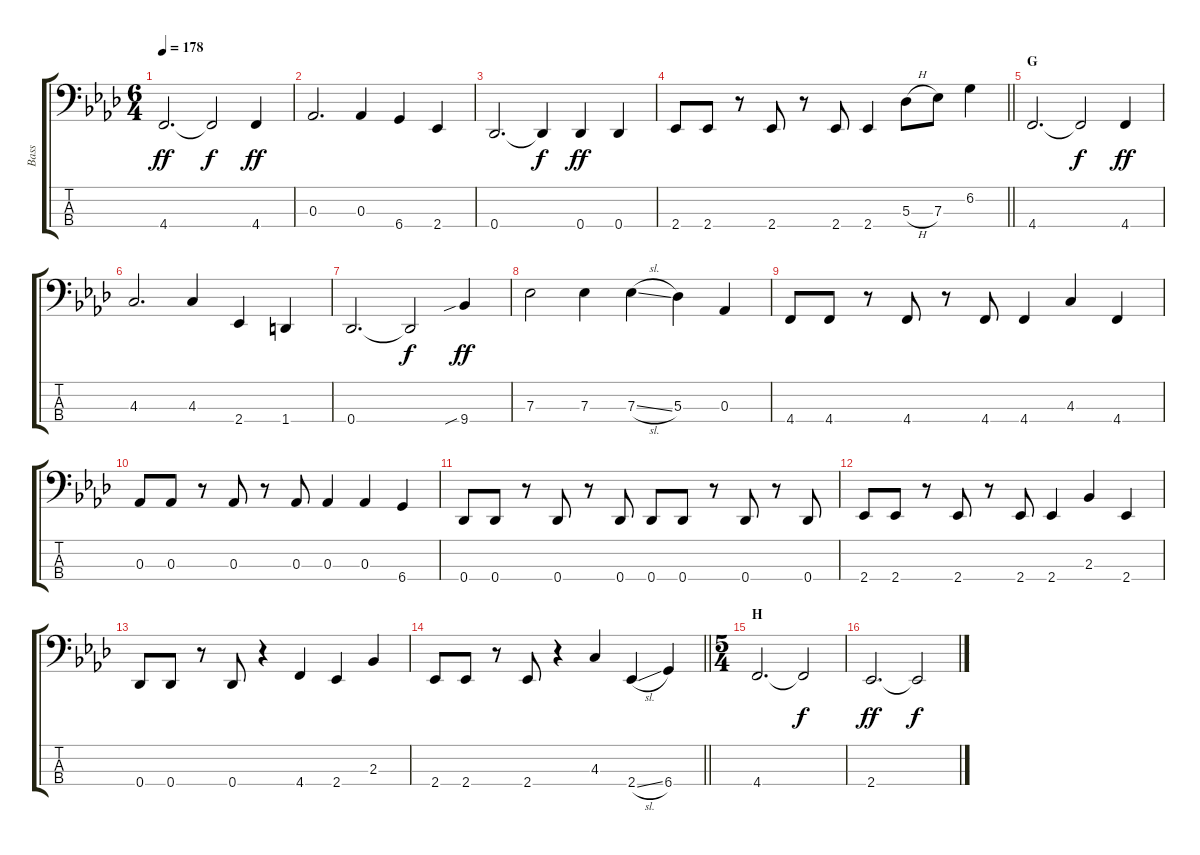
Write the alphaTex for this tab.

\track ("Bass" "Bass") {instrument electricbasspick}
\staff {score tabs}
\tuning (Gb2 Db2 Ab1 Db1) {hide}
\ts (6 4)
\tempo 178
\clef f4
\ks ab
4.4.2{d dy ff} 4.4{t}.2{dy f} 4.4.4{dy ff} |
0.3.2{d} 0.3.4 6.4.4 2.4.4 |
0.4.2{d} 0.4{t}.4{dy f} 0.4.4{dy ff} 0.4.4 |
\barLineRight lightlight
2.4.8 2.4.8 r.8 2.4.8 r.8 2.4.8 2.4.4 5.3{h}.8 7.3.8 6.2.4 |
\section ("" "G")
4.4.2{d} 4.4{t}.2{dy f} 4.4.4{dy ff} |
4.3.2{d} 4.3.4 2.4.4 1.4.4 |
0.4.2{d} 0.4{t}.2{dy f} 9.4{sib}.4{dy ff} |
7.3.2 7.3.4 7.3{sl}.4 5.3.4 0.3.4 |
4.4.8 4.4.8 r.8 4.4.8 r.8 4.4.8 4.4.4 4.3.4 4.4.4 |
0.3.8 0.3.8 r.8 0.3.8 r.8 0.3.8 0.3.4 0.3.4 6.4.4 |
0.4.8 0.4.8 r.8 0.4.8 r.8 0.4.8 0.4.8 0.4.8 r.8 0.4.8 r.8 0.4.8 |
2.4.8 2.4.8 r.8 2.4.8 r.8 2.4.8 2.4.4 2.3.4 2.4.4 |
0.4.8 0.4.8 r.8 0.4.8 r.4 4.4.4 2.4.4 2.3.4 |
\barLineRight lightlight
2.4.8 2.4.8 r.8 2.4.8 r.4 4.3.4 2.4{sl}.4 6.4.4 |
\ts (5 4)
\section ("" "H")
4.4.2{d} 4.4{t}.2{dy f} |
2.4.2{d dy ff} 2.4{t}.2{dy f}
